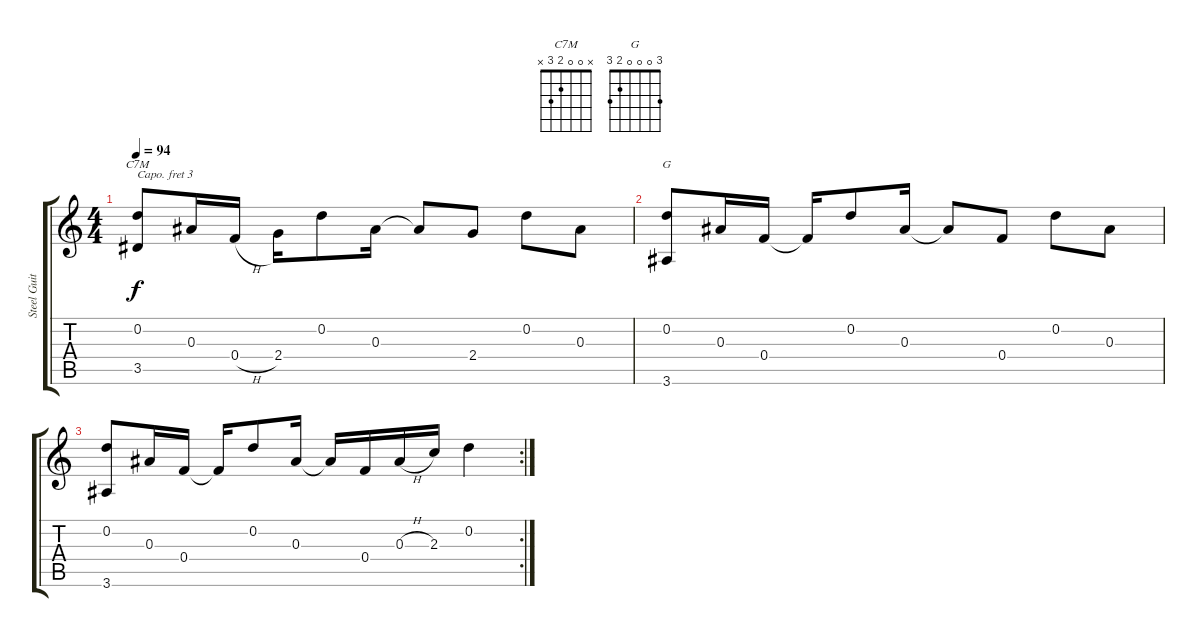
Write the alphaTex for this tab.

\track ("Steel Guitar" "Steel Guit") {instrument acousticguitarsteel}
\staff {score tabs}
\capo 3
\tuning (E4 B3 G3 D3 A2 E2) {hide}
\chord ("C7M" x 0 0 2 3 x)
\chord ("G" 3 0 0 0 2 3)
\ts (4 4)
\tempo 94
\clef g2
\ks c
(0.2 3.5).8{ch "C7M" dy f instrument acousticguitarsteel} 0.3.16 0.4{h}.16 2.4.16 0.2.8 0.3.16 0.3{t}.8 2.4.8 0.2.8 0.3.8 |
(0.2 3.6).8{ch "G"} 0.3.16 0.4.16 0.4{t}.16 0.2.8 0.3.16 0.3{t}.8 0.4.8 0.2.8 0.3.8 |
\rc 2
(0.2 3.6).8 0.3.16 0.4.16 0.4{t}.16 0.2.8 0.3.16 0.3{t}.16 0.4.16 0.3{h}.16 2.3.16 0.2.4
